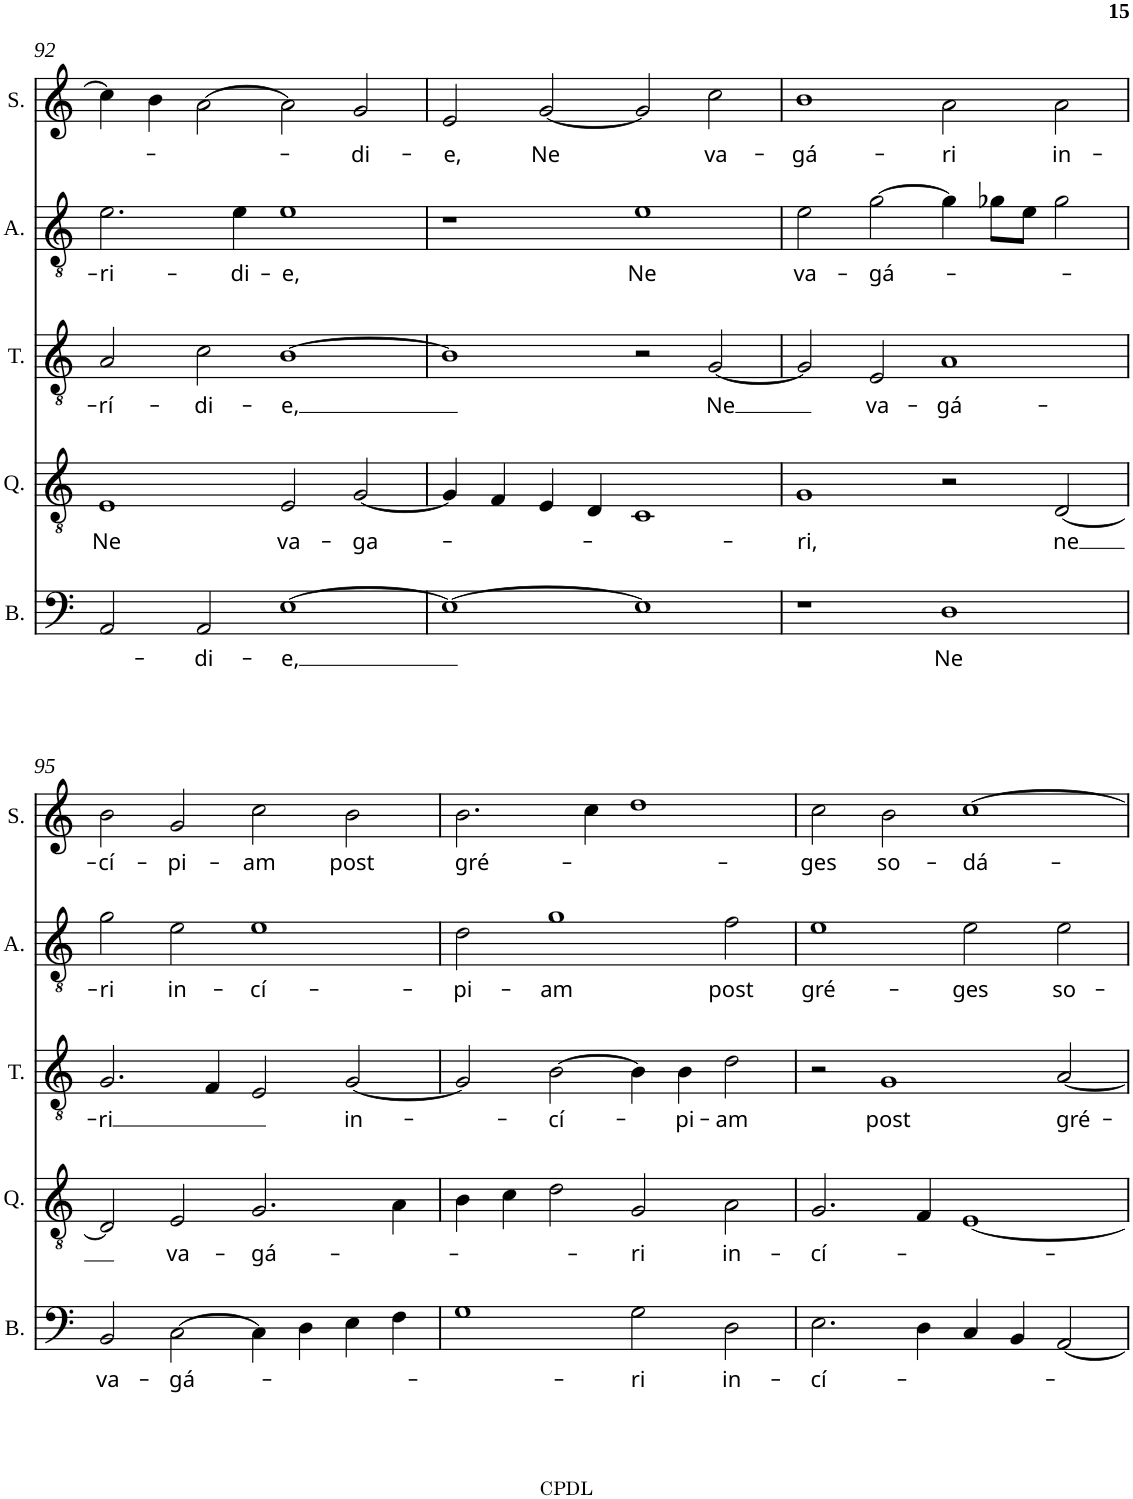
**kern	**text	**kern	**text	**kern	**text	**kern	**text	**kern	**text
*part5	*part5	*part4	*part4	*part3	*part3	*part2	*part2	*part1	*part1
*staff5	*staff5	*staff4	*staff4	*staff3	*staff3	*staff2	*staff2	*staff1	*staff1
*I"Bassus	*	*I"Quintus	*	*I"Tenor	*	*I"Altus	*	*I"Superius	*
*I'B.	*	*I'Q.	*	*I'T.	*	*I'A.	*	*I'S.	*
!!LO:PB:g=z
*clefF4	*	*clefGv2	*	*clefGv2	*	*clefGv2	*	*clefG2	*
*	*	*Trd8c14	*	*	*	*Trd1c2	*	*	*
*k[]	*	*k[]	*	*k[]	*	*k[]	*	*k[]	*
*M4/2	*	*M4/2	*	*M4/2	*	*M4/2	*	*M4/2	*
=92	=92	=92	=92	=92	=92	=92	=92	=92	=92
!	!	!	!LO:LY:b	!	!LO:LY:b	!	!LO:LY:b	!	!
2AA/	.	1E	Ne	2A/	-rí-	2.e\	-ri-	4cc\]	.
.	.	.	.	.	.	.	.	4b\	.
!	!LO:LY:b	!	!	!	!LO:LY:b	!	!	!	!
2AA/	-di-	.	.	2c\	-di-	.	.	[2a\	.
!	!	!	!	!	!	!	!LO:LY:b	!	!
.	.	.	.	.	.	4e\	-di-	.	.
!	!LO:LY:b	!	!LO:LY:b	!	!LO:LY:b	!	!LO:LY:b	!	!
[1E	-e,	2E/	va-	[1B	-e,	1e	-e,	2a\]	.
!	!	!	!LO:LY:b	!	!	!	!	!	!LO:LY:b
.	.	[2G/	-ga-	.	.	.	.	2g/	-di-
=93	=93	=93	=93	=93	=93	=93	=93	=93	=93
!	!	!	!	!	!	!	!	!	!LO:LY:b
1E_	.	4G/]	.	1B]	.	1r	.	2e/	-e,
.	.	4F/	.	.	.	.	.	.	.
!	!	!	!	!	!	!	!	!	!LO:LY:b
.	.	4E/	.	.	.	.	.	[2g/	Ne
.	.	4D/	.	.	.	.	.	.	.
!	!	!	!	!	!	!	!LO:LY:b	!	!
1E]	.	1C	.	2r	.	1e	Ne	2g/]	.
!	!	!	!	!	!LO:LY:b	!	!	!	!LO:LY:b
.	.	.	.	[2G/	Ne	.	.	2cc\	va-
=94	=94	=94	=94	=94	=94	=94	=94	=94	=94
!	!	!	!LO:LY:b	!	!	!	!LO:LY:b	!	!LO:LY:b
1r	.	1G	-ri,	2G/]	.	2e\	va-	1b	-gá-
!	!	!	!	!	!LO:LY:b	!	!LO:LY:b	!	!
.	.	.	.	2E/	va-	[2g\	-gá-	.	.
!	!LO:LY:b	!	!	!	!LO:LY:b	!	!	!	!LO:LY:b
1D	Ne	2r	.	1A	-gá-	4g\]	.	2a\	-ri
.	.	.	.	.	.	8g-X\L	.	.	.
.	.	.	.	.	.	8e\J	.	.	.
!	!	!	!LO:LY:b	!	!	!	!	!	!LO:LY:b
.	.	[2D/	ne	.	.	2g-\	.	2a\	in-
!!LO:LB:g=z
=95	=95	=95	=95	=95	=95	=95	=95	=95	=95
!	!LO:LY:b	!	!	!	!LO:LY:b	!	!LO:LY:b	!	!LO:LY:b
2BB/	va-	2D/]	.	2.G/	-ri	2g\	-ri	2b\	-cí-
!	!LO:LY:b	!	!LO:LY:b	!	!	!	!LO:LY:b	!	!LO:LY:b
[2C\	-gá-	2E/	va-	.	.	2e\	in-	2g/	-pi-
.	.	.	.	4F/	.	.	.	.	.
!	!	!	!LO:LY:b	!	!	!	!LO:LY:b	!	!LO:LY:b
4C\]	.	2.G/	-gá-	2E/	.	1e	-cí-	2cc\	-am
4D\	.	.	.	.	.	.	.	.	.
!	!	!	!	!	!LO:LY:b	!	!	!	!LO:LY:b
4E\	.	.	.	[2G/	in-	.	.	2b\	post
4F\	.	4A\	.	.	.	.	.	.	.
=96	=96	=96	=96	=96	=96	=96	=96	=96	=96
!	!	!	!	!	!	!	!LO:LY:b	!	!LO:LY:b
1G	.	4B\	.	2G/]	.	2d\	-pi-	2.b\	gré-
.	.	4c\	.	.	.	.	.	.	.
!	!	!	!	!	!LO:LY:b	!	!LO:LY:b	!	!
.	.	2d\	.	[2B\	-cí-	1g	-am	.	.
.	.	.	.	.	.	.	.	4cc\	.
!	!LO:LY:b	!	!LO:LY:b	!	!	!	!	!	!
2G\	-ri	2G/	-ri	4B\]	.	.	.	1dd	.
!	!	!	!	!	!LO:LY:b	!	!	!	!
.	.	.	.	4B\	-pi-	.	.	.	.
!	!LO:LY:b	!	!LO:LY:b	!	!LO:LY:b	!	!LO:LY:b	!	!
2D\	in-	2A\	in-	2d\	-am	2f\	post	.	.
=97	=97	=97	=97	=97	=97	=97	=97	=97	=97
!	!LO:LY:b	!	!LO:LY:b	!	!	!	!LO:LY:b	!	!LO:LY:b
2.E\	-cí-	2.G/	-cí-	2r	.	1e	gré-	2cc\	-ges
!	!	!	!	!	!LO:LY:b	!	!	!	!LO:LY:b
.	.	.	.	1G	post	.	.	2b\	so-
4D\	.	4F/	.	.	.	.	.	.	.
!	!	!	!	!	!	!	!LO:LY:b	!	!LO:LY:b
4C/	.	[1E	.	.	.	2e\	-ges	[1cc	-dá-
4BB/	.	.	.	.	.	.	.	.	.
!	!	!	!	!	!LO:LY:b	!	!LO:LY:b	!	!
[2AA/	.	.	.	[2A/	gré-	2e\	so-	.	.
=	=	=	=	=	=	=	=	=	=
*-	*-	*-	*-	*-	*-	*-	*-	*-	*-
